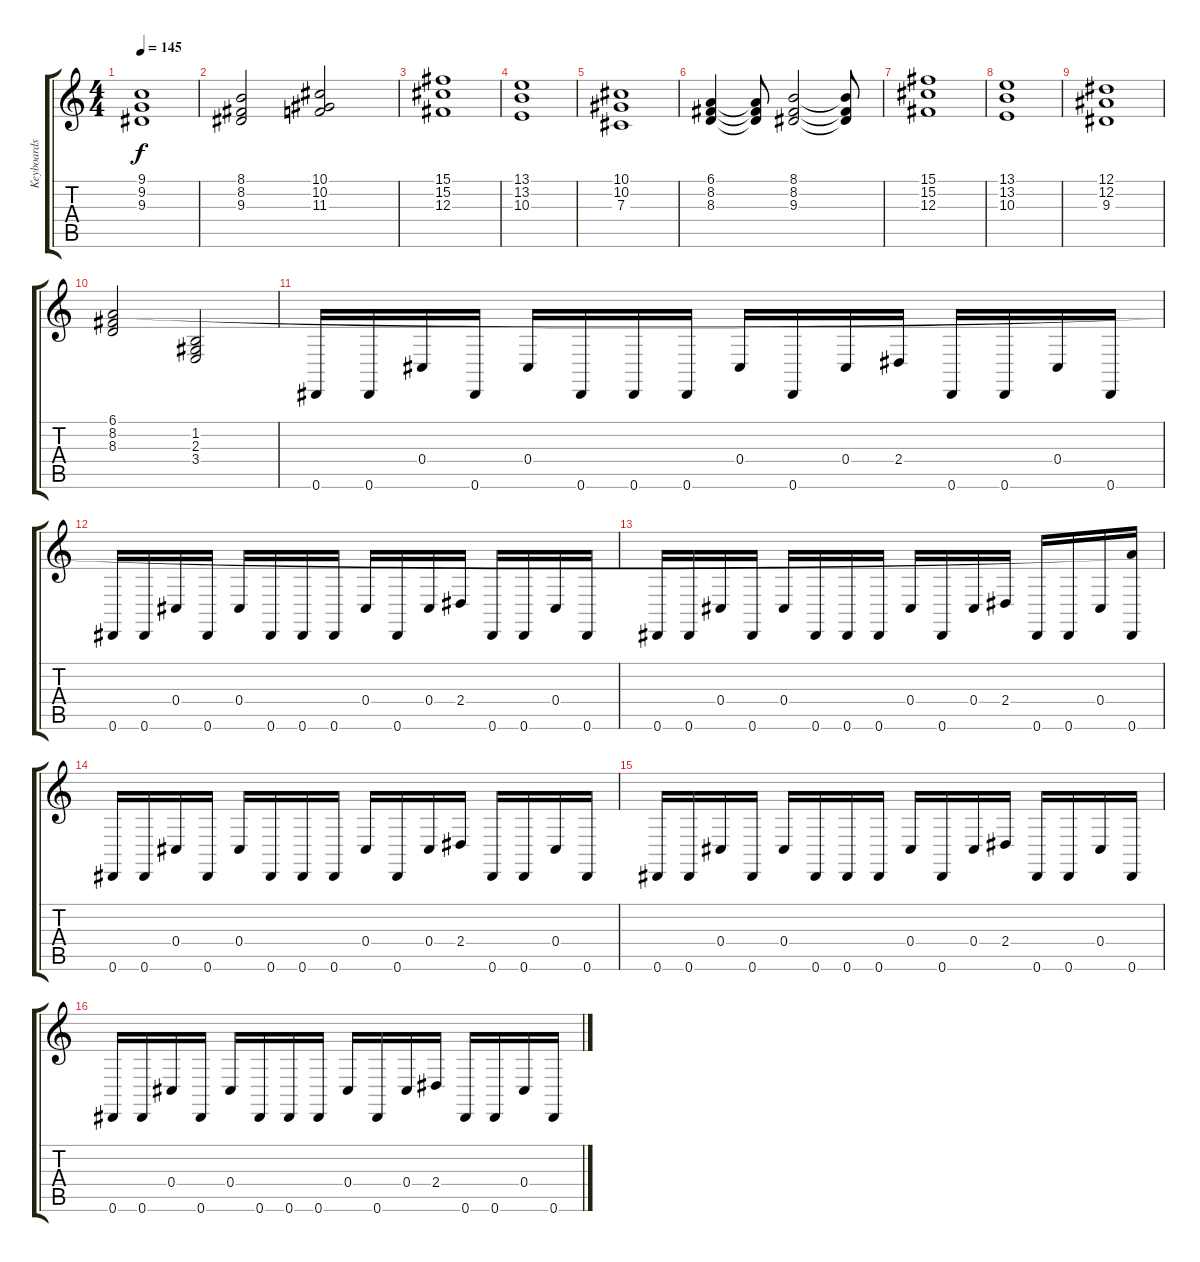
\track ("Keyboards" "Keyboards") {instrument lead8bassandlead}
\staff {score tabs}
\tuning (Eb4 Bb3 Gb3 Db3 Ab2 Eb2) {hide}
\ts (4 4)
\tempo 145
\clef g2
\ks c
(9.1 9.2 9.3).1{dy f} |
(8.1 8.2 9.3).2 (10.1 10.2 11.3).2 |
(15.1 15.2 12.3).1 |
(13.1 13.2 10.3).1 |
(10.1 10.2 7.3).1 |
(6.1 8.2 8.3).4 (6.1{t} 8.2{t} 8.3{t}).8 (8.1 8.2 9.3).2 (8.1{t} 8.2{t} 9.3{t}).8 |
(15.1 15.2 12.3).1 |
(13.1 13.2 10.3).1 |
(12.1 12.2 9.3).1 |
(6.1 8.2 8.3).2 (1.2 2.3 3.4).2 |
0.6.16{volume 12 instrument lead8bassandlead} 0.6.16 0.4.16 0.6.16 0.4.16 0.6.16 0.6.16 0.6.16 0.4.16 0.6.16 0.4.16 2.4.16 0.6.16 0.6.16 0.4.16 0.6.16 |
0.6.16 0.6.16 0.4.16 0.6.16 0.4.16 0.6.16 0.6.16 0.6.16 0.4.16 0.6.16 0.4.16 2.4.16 0.6.16 0.6.16 0.4.16 0.6.16 |
0.6.16 0.6.16 0.4.16 0.6.16 0.4.16 0.6.16 0.6.16 0.6.16 0.4.16 0.6.16 0.4.16 2.4.16 0.6.16 0.6.16 0.4.16 (6.1{t} 0.6).16 |
0.6.16 0.6.16 0.4.16 0.6.16 0.4.16 0.6.16 0.6.16 0.6.16 0.4.16 0.6.16 0.4.16 2.4.16 0.6.16 0.6.16 0.4.16 0.6.16 |
0.6.16 0.6.16 0.4.16 0.6.16 0.4.16 0.6.16 0.6.16 0.6.16 0.4.16 0.6.16 0.4.16 2.4.16 0.6.16 0.6.16 0.4.16 0.6.16 |
0.6.16 0.6.16 0.4.16 0.6.16 0.4.16 0.6.16 0.6.16 0.6.16 0.4.16 0.6.16 0.4.16 2.4.16 0.6.16 0.6.16 0.4.16 0.6.16
